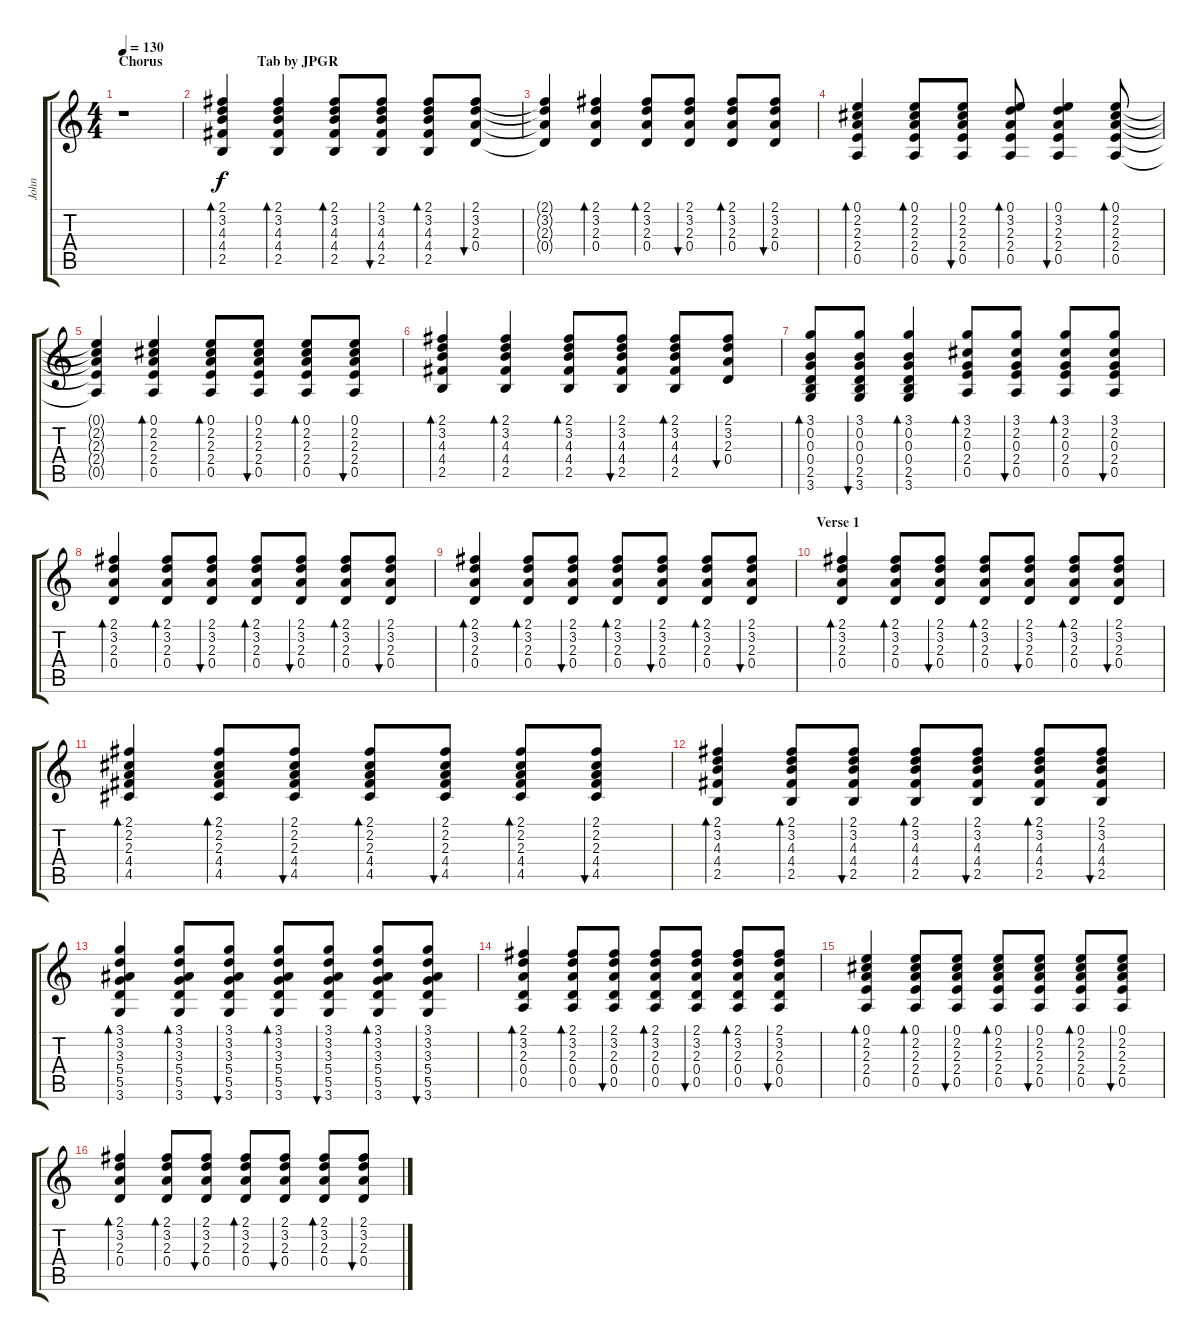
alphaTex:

\track ("John" "John") {instrument acousticguitarsteel}
\staff {score tabs}
\tuning (E4 B3 G3 D3 A2 E2) {hide}
\ts (4 4)
\section ("" "Chorus                           Tab by JPGR")
\tempo 130
\clef g2
\ks c
r.1{dy f instrument acousticguitarsteel} |
(2.1 3.2 4.3 4.4 2.5).4{bd 60} (2.1 3.2 4.3 4.4 2.5).4{bd 60} (2.1 3.2 4.3 4.4 2.5).8{bd 60} (2.1 3.2 4.3 4.4 2.5).8{bu 60} (2.1 3.2 4.3 4.4 2.5).8{bd 60} (2.1 3.2 2.3 0.4).8{bu 60} |
(2.1{t} 3.2{t} 2.3{t} 0.4{t}).4 (2.1 3.2 2.3 0.4).4{bd 60} (2.1 3.2 2.3 0.4).8{bd 60} (2.1 3.2 2.3 0.4).8{bu 60} (2.1 3.2 2.3 0.4).8{bd 60} (2.1 3.2 2.3 0.4).8{bu 60} |
(0.1 2.2 2.3 2.4 0.5).4{bd 60} (0.1 2.2 2.3 2.4 0.5).8{bd 60} (0.1 2.2 2.3 2.4 0.5).8{bu 60} (0.1 3.2 2.3 2.4 0.5).8{bd 60} (0.1 3.2 2.3 2.4 0.5).4{bu 60} (0.1 2.2 2.3 2.4 0.5).8{bd 60} |
(0.1{t} 2.2{t} 2.3{t} 2.4{t} 0.5{t}).4 (0.1 2.2 2.3 2.4 0.5).4{bd 60} (0.1 2.2 2.3 2.4 0.5).8{bd 60} (0.1 2.2 2.3 2.4 0.5).8{bu 60} (0.1 2.2 2.3 2.4 0.5).8{bd 60} (0.1 2.2 2.3 2.4 0.5).8{bu 60} |
(2.1 3.2 4.3 4.4 2.5).4{bd 60} (2.1 3.2 4.3 4.4 2.5).4{bd 60} (2.1 3.2 4.3 4.4 2.5).8{bd 60} (2.1 3.2 4.3 4.4 2.5).8{bu 60} (2.1 3.2 4.3 4.4 2.5).8{bd 60} (2.1 3.2 2.3 0.4).8{bu 60} |
(3.1 0.2 0.3 0.4 2.5 3.6).8{bd 60} (3.1 0.2 0.3 0.4 2.5 3.6).8{bu 60} (3.1 0.2 0.3 0.4 2.5 3.6).4{bd 60} (3.1 2.2 0.3 2.4 0.5).8{bd 60} (3.1 2.2 0.3 2.4 0.5).8{bu 60} (3.1 2.2 0.3 2.4 0.5).8{bd 60} (3.1 2.2 0.3 2.4 0.5).8{bu 60} |
(2.1 3.2 2.3 0.4).4{bd 60} (2.1 3.2 2.3 0.4).8{bd 60} (2.1 3.2 2.3 0.4).8{bu 60} (2.1 3.2 2.3 0.4).8{bd 60} (2.1 3.2 2.3 0.4).8{bu 60} (2.1 3.2 2.3 0.4).8{bd 60} (2.1 3.2 2.3 0.4).8{bu 60} |
(2.1 3.2 2.3 0.4).4{bd 60} (2.1 3.2 2.3 0.4).8{bd 60} (2.1 3.2 2.3 0.4).8{bu 60} (2.1 3.2 2.3 0.4).8{bd 60} (2.1 3.2 2.3 0.4).8{bu 60} (2.1 3.2 2.3 0.4).8{bd 60} (2.1 3.2 2.3 0.4).8{bu 60} |
\section ("" "Verse 1")
(2.1 3.2 2.3 0.4).4{bd 240} (2.1 3.2 2.3 0.4).8{bd 240} (2.1 3.2 2.3 0.4).8{bu 240} (2.1 3.2 2.3 0.4).8{bd 240} (2.1 3.2 2.3 0.4).8{bu 240} (2.1 3.2 2.3 0.4).8{bd 240} (2.1 3.2 2.3 0.4).8{bu 240} |
(2.1 2.2 2.3 4.4 4.5).4{bd 240} (2.1 2.2 2.3 4.4 4.5).8{bd 240} (2.1 2.2 2.3 4.4 4.5).8{bu 240} (2.1 2.2 2.3 4.4 4.5).8{bd 240} (2.1 2.2 2.3 4.4 4.5).8{bu 240} (2.1 2.2 2.3 4.4 4.5).8{bd 240} (2.1 2.2 2.3 4.4 4.5).8{bu 240} |
(2.1 3.2 4.3 4.4 2.5).4{bd 240} (2.1 3.2 4.3 4.4 2.5).8{bd 240} (2.1 3.2 4.3 4.4 2.5).8{bu 240} (2.1 3.2 4.3 4.4 2.5).8{bd 240} (2.1 3.2 4.3 4.4 2.5).8{bu 240} (2.1 3.2 4.3 4.4 2.5).8{bd 240} (2.1 3.2 4.3 4.4 2.5).8{bu 240} |
(3.1 3.2 3.3 5.4 5.5 3.6).4{bd 60} (3.1 3.2 3.3 5.4 5.5 3.6).8{bd 60} (3.1 3.2 3.3 5.4 5.5 3.6).8{bu 60} (3.1 3.2 3.3 5.4 5.5 3.6).8{bd 60} (3.1 3.2 3.3 5.4 5.5 3.6).8{bu 60} (3.1 3.2 3.3 5.4 5.5 3.6).8{bd 60} (3.1 3.2 3.3 5.4 5.5 3.6).8{bu 60} |
(2.1 3.2 2.3 0.4 0.5).4{bd 60} (2.1 3.2 2.3 0.4 0.5).8{bd 60} (2.1 3.2 2.3 0.4 0.5).8{bu 60} (2.1 3.2 2.3 0.4 0.5).8{bd 60} (2.1 3.2 2.3 0.4 0.5).8{bu 60} (2.1 3.2 2.3 0.4 0.5).8{bd 60} (2.1 3.2 2.3 0.4 0.5).8{bu 60} |
(0.1 2.2 2.3 2.4 0.5).4{bd 240} (0.1 2.2 2.3 2.4 0.5).8{bd 240} (0.1 2.2 2.3 2.4 0.5).8{bu 240} (0.1 2.2 2.3 2.4 0.5).8{bd 240} (0.1 2.2 2.3 2.4 0.5).8{bu 240} (0.1 2.2 2.3 2.4 0.5).8{bd 240} (0.1 2.2 2.3 2.4 0.5).8{bu 240} |
(2.1 3.2 2.3 0.4).4{bd 240} (2.1 3.2 2.3 0.4).8{bd 240} (2.1 3.2 2.3 0.4).8{bu 240} (2.1 3.2 2.3 0.4).8{bd 240} (2.1 3.2 2.3 0.4).8{bu 240} (2.1 3.2 2.3 0.4).8{bd 240} (2.1 3.2 2.3 0.4).8{bu 240}
